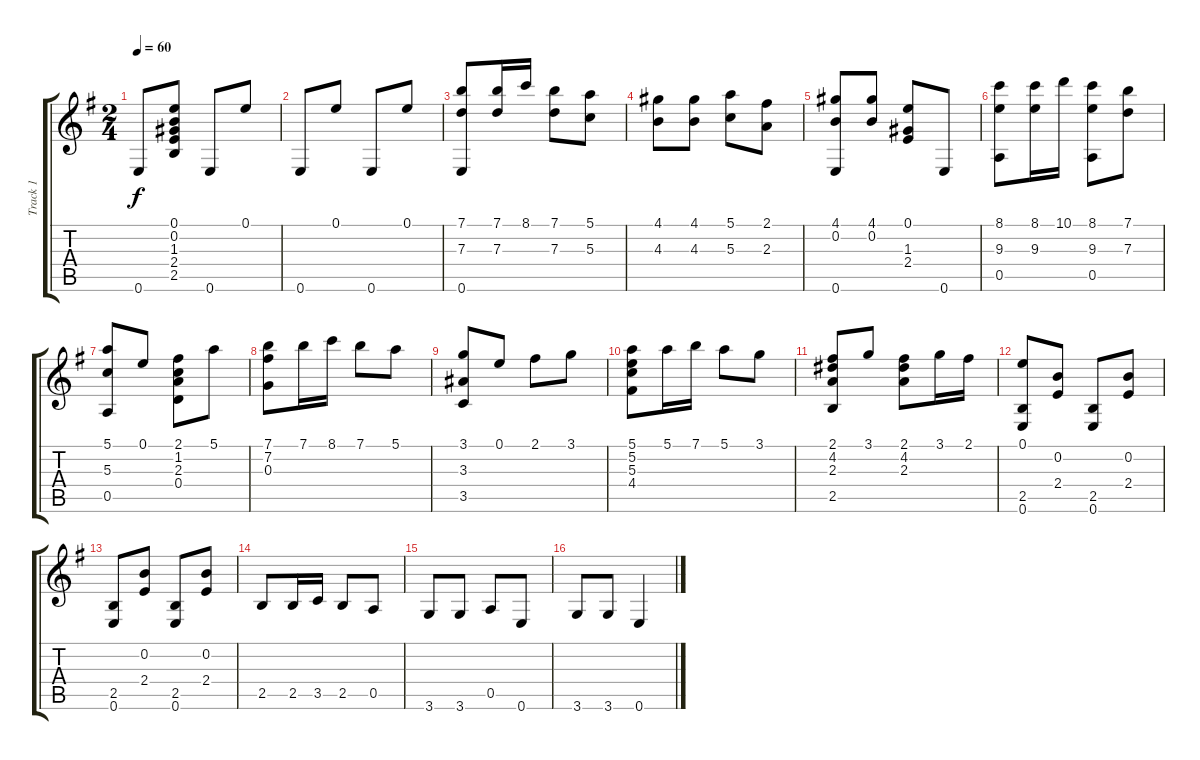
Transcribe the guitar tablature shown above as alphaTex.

\track ("Track 1" "Track 1") {instrument acousticguitarnylon}
\staff {score tabs}
\tuning (E4 B3 G3 D3 A2 E2) {hide}
\ts (2 4)
\tempo 60
\clef g2
\ks g
0.6.8{dy f} (0.1 0.2 1.3 2.4 2.5).8 0.6.8 0.1.8 |
0.6.8 0.1.8 0.6.8 0.1.8 |
(7.1 7.3 0.6).8 (7.1 7.3).16 8.1.16 (7.1 7.3).8 (5.1 5.3).8 |
(4.1 4.3).8 (4.1 4.3).8 (5.1 5.3).8 (2.1 2.3).8 |
(4.1 0.2 0.6).8 (4.1 0.2).8 (0.1 1.3 2.4).8 0.6.8 |
(8.1 9.3 0.5).8 (8.1 9.3).16 10.1.16 (8.1 9.3 0.5).8 (7.1 7.3).8 |
(5.1 5.3 0.5).8 0.1.8 (2.1 1.2 2.3 0.4).8 5.1.8 |
(7.1 7.2 0.3).8 7.1.16 8.1.16 7.1.8 5.1.8 |
(3.1 3.3 3.5).8 0.1.8 2.1.8 3.1.8 |
(5.1 5.2 5.3 4.4).8 5.1.16 7.1.16 5.1.8 3.1.8 |
(2.1 4.2 2.3 2.5).8 3.1.8 (2.1 4.2 2.3).8 3.1.16 2.1.16 |
(0.1 2.5 0.6).8 (0.2 2.4).8 (2.5 0.6).8 (0.2 2.4).8 |
(2.5 0.6).8 (0.2 2.4).8 (2.5 0.6).8 (0.2 2.4).8 |
2.5.8 2.5.16 3.5.16 2.5.8 0.5.8 |
3.6.8 3.6.8 0.5.8 0.6.8 |
3.6.8 3.6.8 0.6.4
